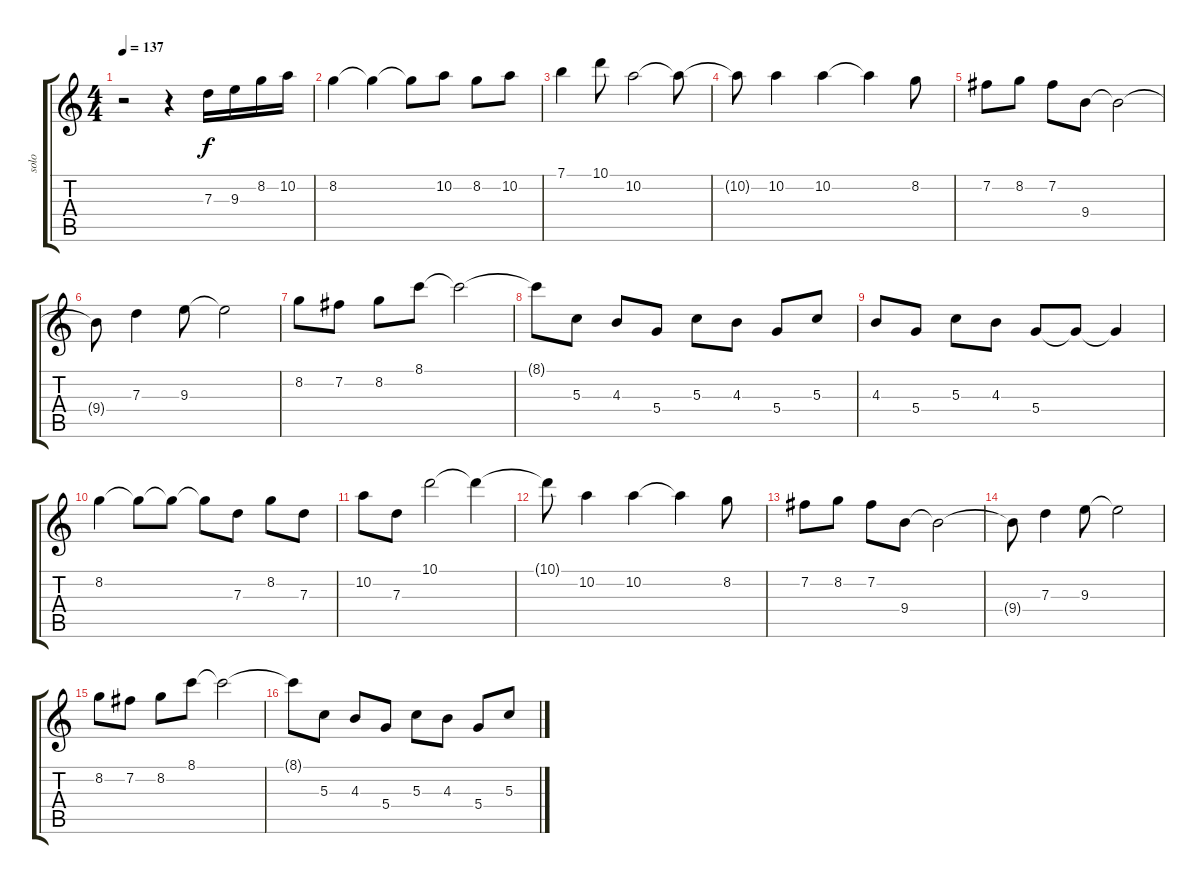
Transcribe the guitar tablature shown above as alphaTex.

\track ("solo" "solo") {instrument overdrivenguitar}
\staff {score tabs}
\tuning (E4 B3 G3 D3 A2 E2) {hide}
\ts (4 4)
\tempo 137
\clef g2
\ks c
r.2{dy f instrument overdrivenguitar} r.4 7.3.16 9.3.16 8.2.16 10.2.16 |
8.2.4 8.2{t}.4 8.2{t}.8 10.2.8 8.2.8 10.2.8 |
7.1.4 10.1.8 10.2.2 10.2{t}.8 |
10.2{t}.8 10.2.4 10.2.4 10.2{t}.4 8.2.8 |
7.2.8 8.2.8 7.2.8 9.4.8 9.4{t}.2 |
9.4{t}.8 7.3.4 9.3.8 9.3{t}.2 |
8.2.8 7.2.8 8.2.8 8.1.8 8.1{t}.2 |
8.1{t}.8 5.3.8 4.3.8 5.4.8 5.3.8 4.3.8 5.4.8 5.3.8 |
4.3.8 5.4.8 5.3.8 4.3.8 5.4.8 5.4{t}.8 5.4{t}.4 |
8.2.4 8.2{t}.8 8.2{t}.8 8.2{t}.8 7.3.8 8.2.8 7.3.8 |
10.2.8 7.3.8 10.1.2 10.1{t}.4 |
10.1{t}.8 10.2.4 10.2.4 10.2{t}.4 8.2.8 |
7.2.8 8.2.8 7.2.8 9.4.8 9.4{t}.2 |
9.4{t}.8 7.3.4 9.3.8 9.3{t}.2 |
8.2.8 7.2.8 8.2.8 8.1.8 8.1{t}.2 |
8.1{t}.8 5.3.8 4.3.8 5.4.8 5.3.8 4.3.8 5.4.8 5.3.8
